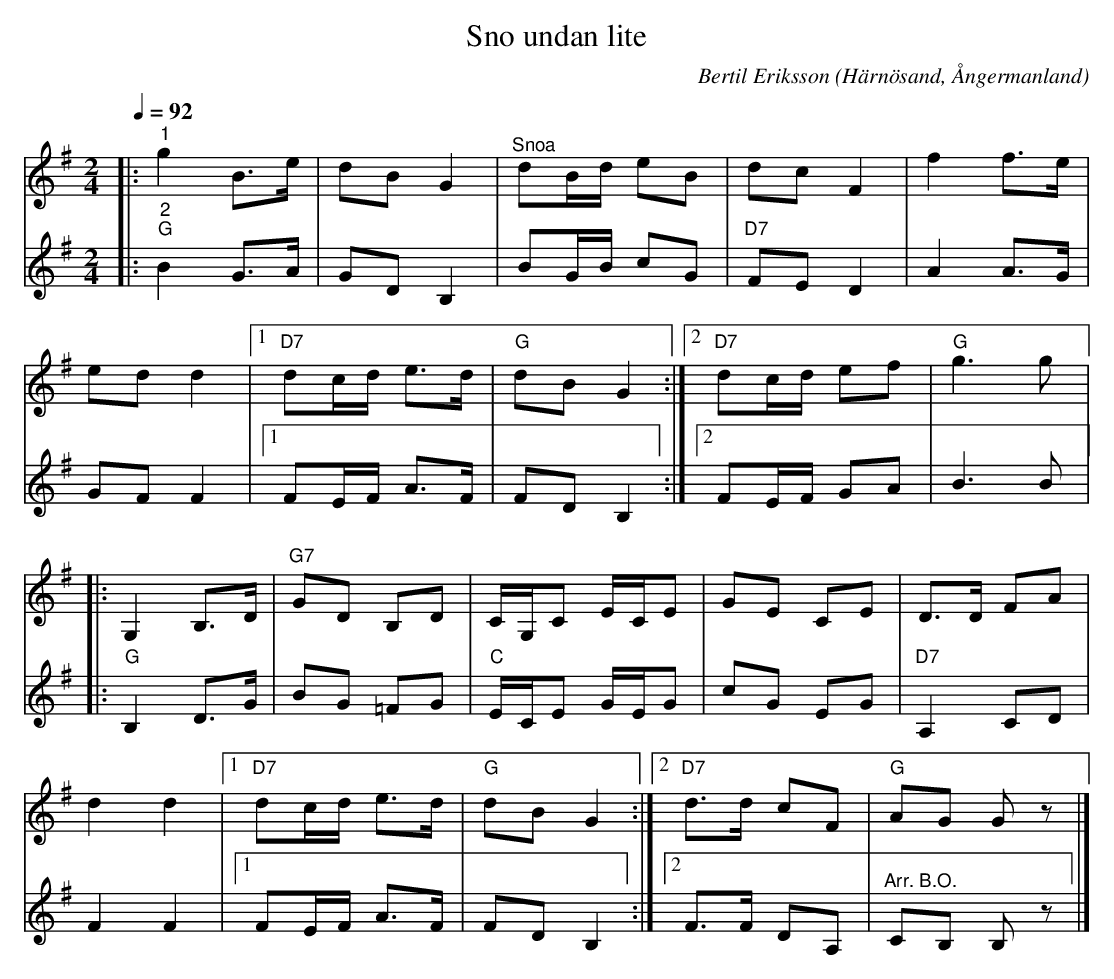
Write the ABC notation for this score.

X:1
T:Sno undan lite
O:Härnösand, Ångermanland
C:Bertil Eriksson
L:1/8
Q:1/4=92
M:2/4
K:G
V:1
|:"^1" g2 B>e | dB G2 |"^Snoa" dB/d/ eB | dc F2 | f2 f>e |
ed d2 |1"D7" dc/d/ e>d |"G" dB G2 :|2 "D7" dc/d/ ef |"G" g3 g |:
G,2 B,>D |"G7" GD B,D | C/G,/C E/C/E | GE CE | D>D FA |
d2 d2 |1 "D7" dc/d/ e>d |"G" dB G2 :|2"D7" d>d cF |"G" AG G z |]
V:2
|:"^2""G" B2 G>A | GD B,2 | BG/B/ cG |"D7" FE D2 | A2 A>G |
GF F2 |1 FE/F/ A>F | FD B,2 :|2 FE/F/ GA | B3 B |:
"G" B,2 D>G | BG =FG |"C" E/C/E G/E/G | cG EG |"D7" A,2 CD |
F2 F2 |1 FE/F/ A>F | FD B,2 :|2 F>F DA, | "^Arr. B.O." CB, B, z |]
